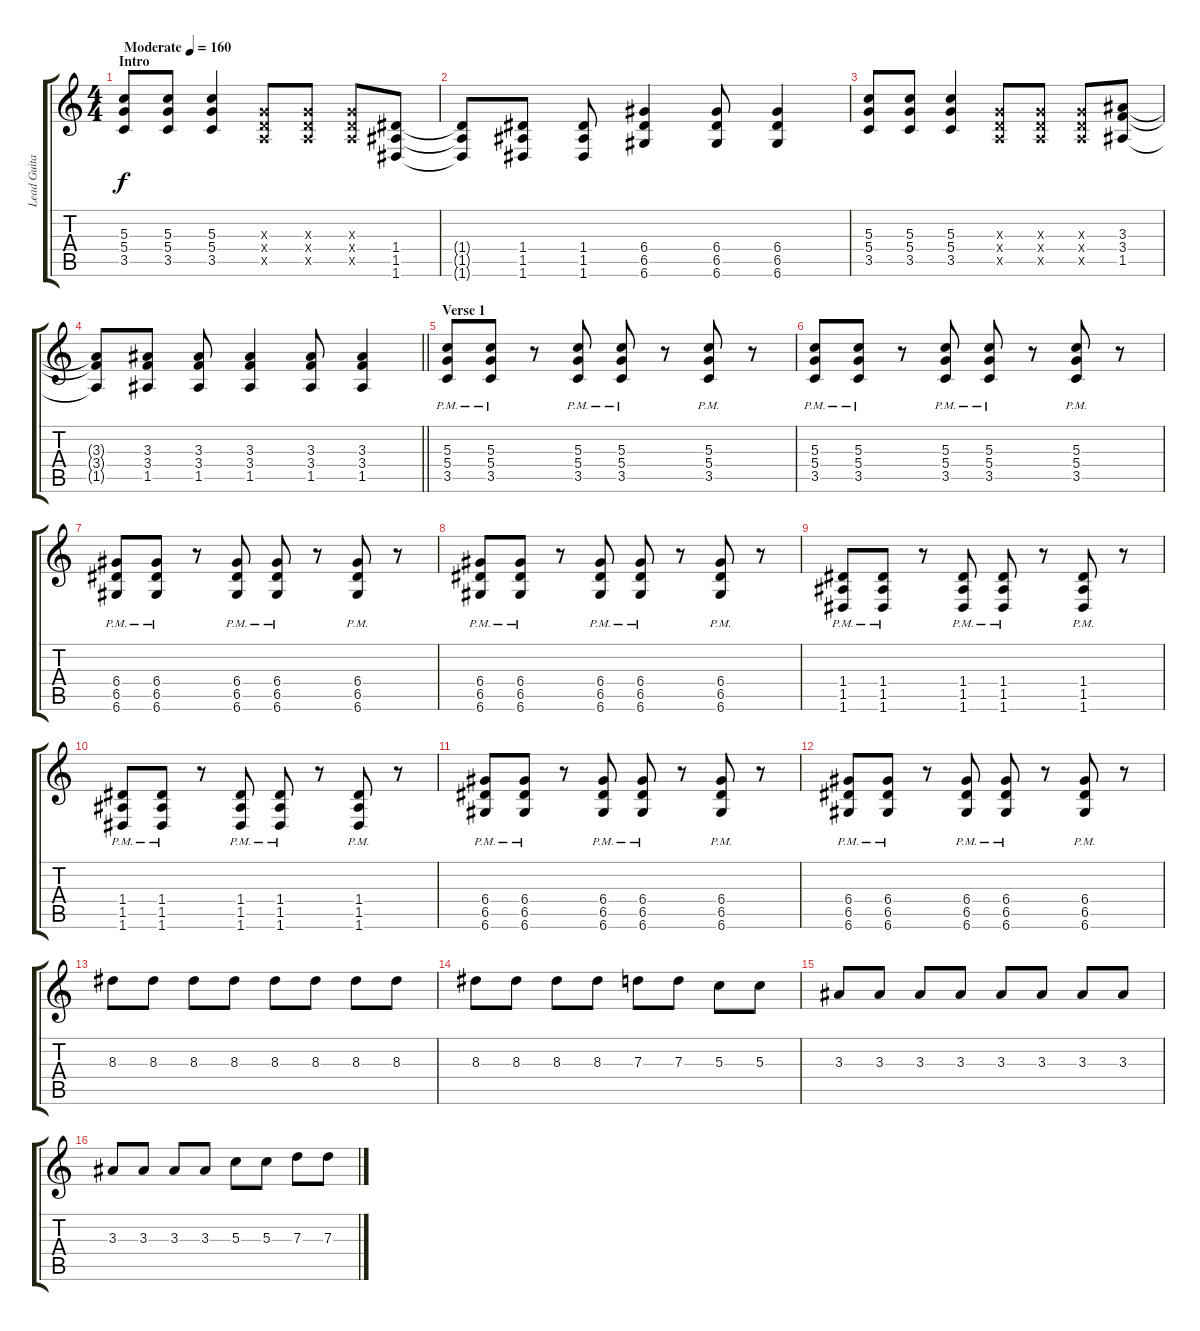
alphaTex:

\track ("Lead Guitar" "Lead Guita") {instrument distortionguitar}
\staff {score tabs}
\tuning (E4 B3 G3 D3 A2 D2) {hide}
\ts (4 4)
\section ("" "Intro")
\tempo (160 "Moderate")
\clef g2
\ks c
(5.3 5.4 3.5).8{dy f instrument distortionguitar} (5.3 5.4 3.5).8 (5.3 5.4 3.5).4 (0.3{x} 0.4{x} 0.5{x}).8 (0.3{x} 0.4{x} 0.5{x}).8 (0.3{x} 0.4{x} 0.5{x}).8 (1.4 1.5 1.6).8 |
(1.4{t} 1.5{t} 1.6{t}).8 (1.4 1.5 1.6).8 (1.4 1.5 1.6).8 (6.4 6.5 6.6).4 (6.4 6.5 6.6).8 (6.4 6.5 6.6).4 |
(5.3 5.4 3.5).8 (5.3 5.4 3.5).8 (5.3 5.4 3.5).4 (0.3{x} 0.4{x} 0.5{x}).8 (0.3{x} 0.4{x} 0.5{x}).8 (0.3{x} 0.4{x} 0.5{x}).8 (3.3 3.4 1.5).8 |
\barLineRight lightlight
(3.3{t} 3.4{t} 1.5{t}).8 (3.3 3.4 1.5).8 (3.3 3.4 1.5).8 (3.3 3.4 1.5).4 (3.3 3.4 1.5).8 (3.3 3.4 1.5).4 |
\section ("" "Verse 1")
(5.3{pm} 5.4{pm} 3.5{pm}).8 (5.3{pm} 5.4{pm} 3.5{pm}).8 r.8 (5.3{pm} 5.4{pm} 3.5{pm}).8 (5.3{pm} 5.4{pm} 3.5{pm}).8 r.8 (5.3{pm} 5.4{pm} 3.5{pm}).8 r.8 |
(5.3{pm} 5.4{pm} 3.5{pm}).8 (5.3{pm} 5.4{pm} 3.5{pm}).8 r.8 (5.3{pm} 5.4{pm} 3.5{pm}).8 (5.3{pm} 5.4{pm} 3.5{pm}).8 r.8 (5.3{pm} 5.4{pm} 3.5{pm}).8 r.8 |
(6.4{pm} 6.5{pm} 6.6{pm}).8 (6.4{pm} 6.5{pm} 6.6{pm}).8 r.8 (6.4{pm} 6.5{pm} 6.6{pm}).8 (6.4{pm} 6.5{pm} 6.6{pm}).8 r.8 (6.4{pm} 6.5{pm} 6.6{pm}).8 r.8 |
(6.4{pm} 6.5{pm} 6.6{pm}).8 (6.4{pm} 6.5{pm} 6.6{pm}).8 r.8 (6.4{pm} 6.5{pm} 6.6{pm}).8 (6.4{pm} 6.5{pm} 6.6{pm}).8 r.8 (6.4{pm} 6.5{pm} 6.6{pm}).8 r.8 |
(1.4{pm} 1.5{pm} 1.6{pm}).8 (1.4{pm} 1.5{pm} 1.6{pm}).8 r.8 (1.4{pm} 1.5{pm} 1.6{pm}).8 (1.4{pm} 1.5{pm} 1.6{pm}).8 r.8 (1.4{pm} 1.5{pm} 1.6{pm}).8 r.8 |
(1.4{pm} 1.5{pm} 1.6{pm}).8 (1.4{pm} 1.5{pm} 1.6{pm}).8 r.8 (1.4{pm} 1.5{pm} 1.6{pm}).8 (1.4{pm} 1.5{pm} 1.6{pm}).8 r.8 (1.4{pm} 1.5{pm} 1.6{pm}).8 r.8 |
(6.4{pm} 6.5{pm} 6.6{pm}).8 (6.4{pm} 6.5{pm} 6.6{pm}).8 r.8 (6.4{pm} 6.5{pm} 6.6{pm}).8 (6.4{pm} 6.5{pm} 6.6{pm}).8 r.8 (6.4{pm} 6.5{pm} 6.6{pm}).8 r.8 |
(6.4{pm} 6.5{pm} 6.6{pm}).8 (6.4{pm} 6.5{pm} 6.6{pm}).8 r.8 (6.4{pm} 6.5{pm} 6.6{pm}).8 (6.4{pm} 6.5{pm} 6.6{pm}).8 r.8 (6.4{pm} 6.5{pm} 6.6{pm}).8 r.8 |
8.3.8 8.3.8 8.3.8 8.3.8 8.3.8 8.3.8 8.3.8 8.3.8 |
8.3.8 8.3.8 8.3.8 8.3.8 7.3.8 7.3.8 5.3.8 5.3.8 |
3.3.8 3.3.8 3.3.8 3.3.8 3.3.8 3.3.8 3.3.8 3.3.8 |
3.3.8 3.3.8 3.3.8 3.3.8 5.3.8 5.3.8 7.3.8 7.3.8
